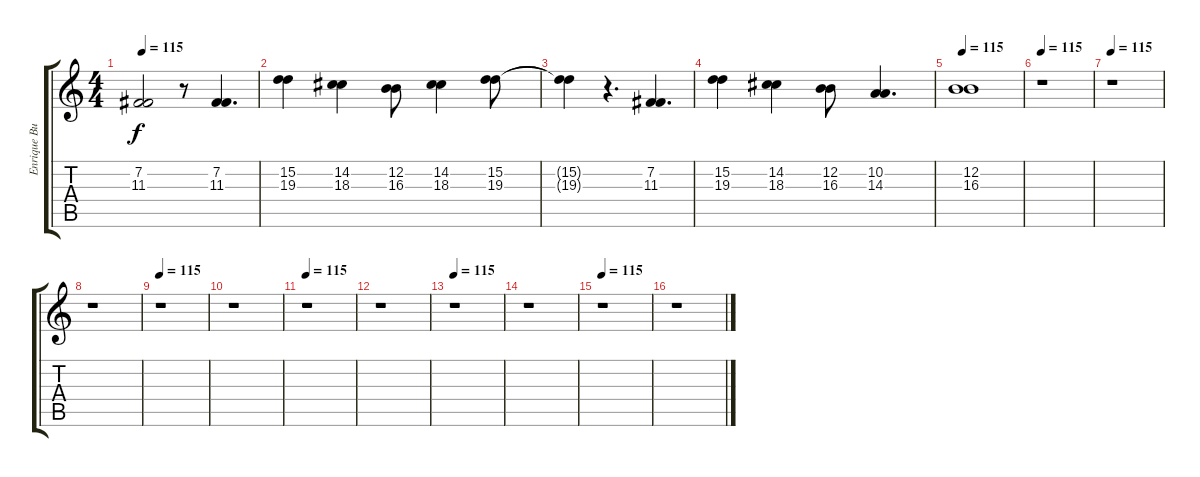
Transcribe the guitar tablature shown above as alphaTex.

\track ("Enrique Bumbury" "Enrique Bu") {instrument sopranosax}
\staff {score tabs}
\tuning (E4 B3 G3 D3 A2 E2) {hide}
\ts (4 4)
\tempo 115
\clef g2
\ks c
(7.2 11.3).2{dy f} r.8 (7.2 11.3).4{d} |
(15.2 19.3).4 (14.2 18.3).4 (12.2 16.3).8 (14.2 18.3).4 (15.2 19.3).8 |
(15.2{t} 19.3{t}).4 r.4{d} (7.2 11.3).4{d} |
(15.2 19.3).4 (14.2 18.3).4 (12.2 16.3).8 (10.2 14.3).4{d} |
\tempo 115
(12.2 16.3).1 |
\tempo 115
r.1 |
\tempo 115
r.1 |
r.1 |
\tempo 115
r.1 |
r.1 |
\tempo 115
r.1 |
r.1 |
\tempo 115
r.1 |
r.1 |
\tempo 115
r.1 |
r.1
